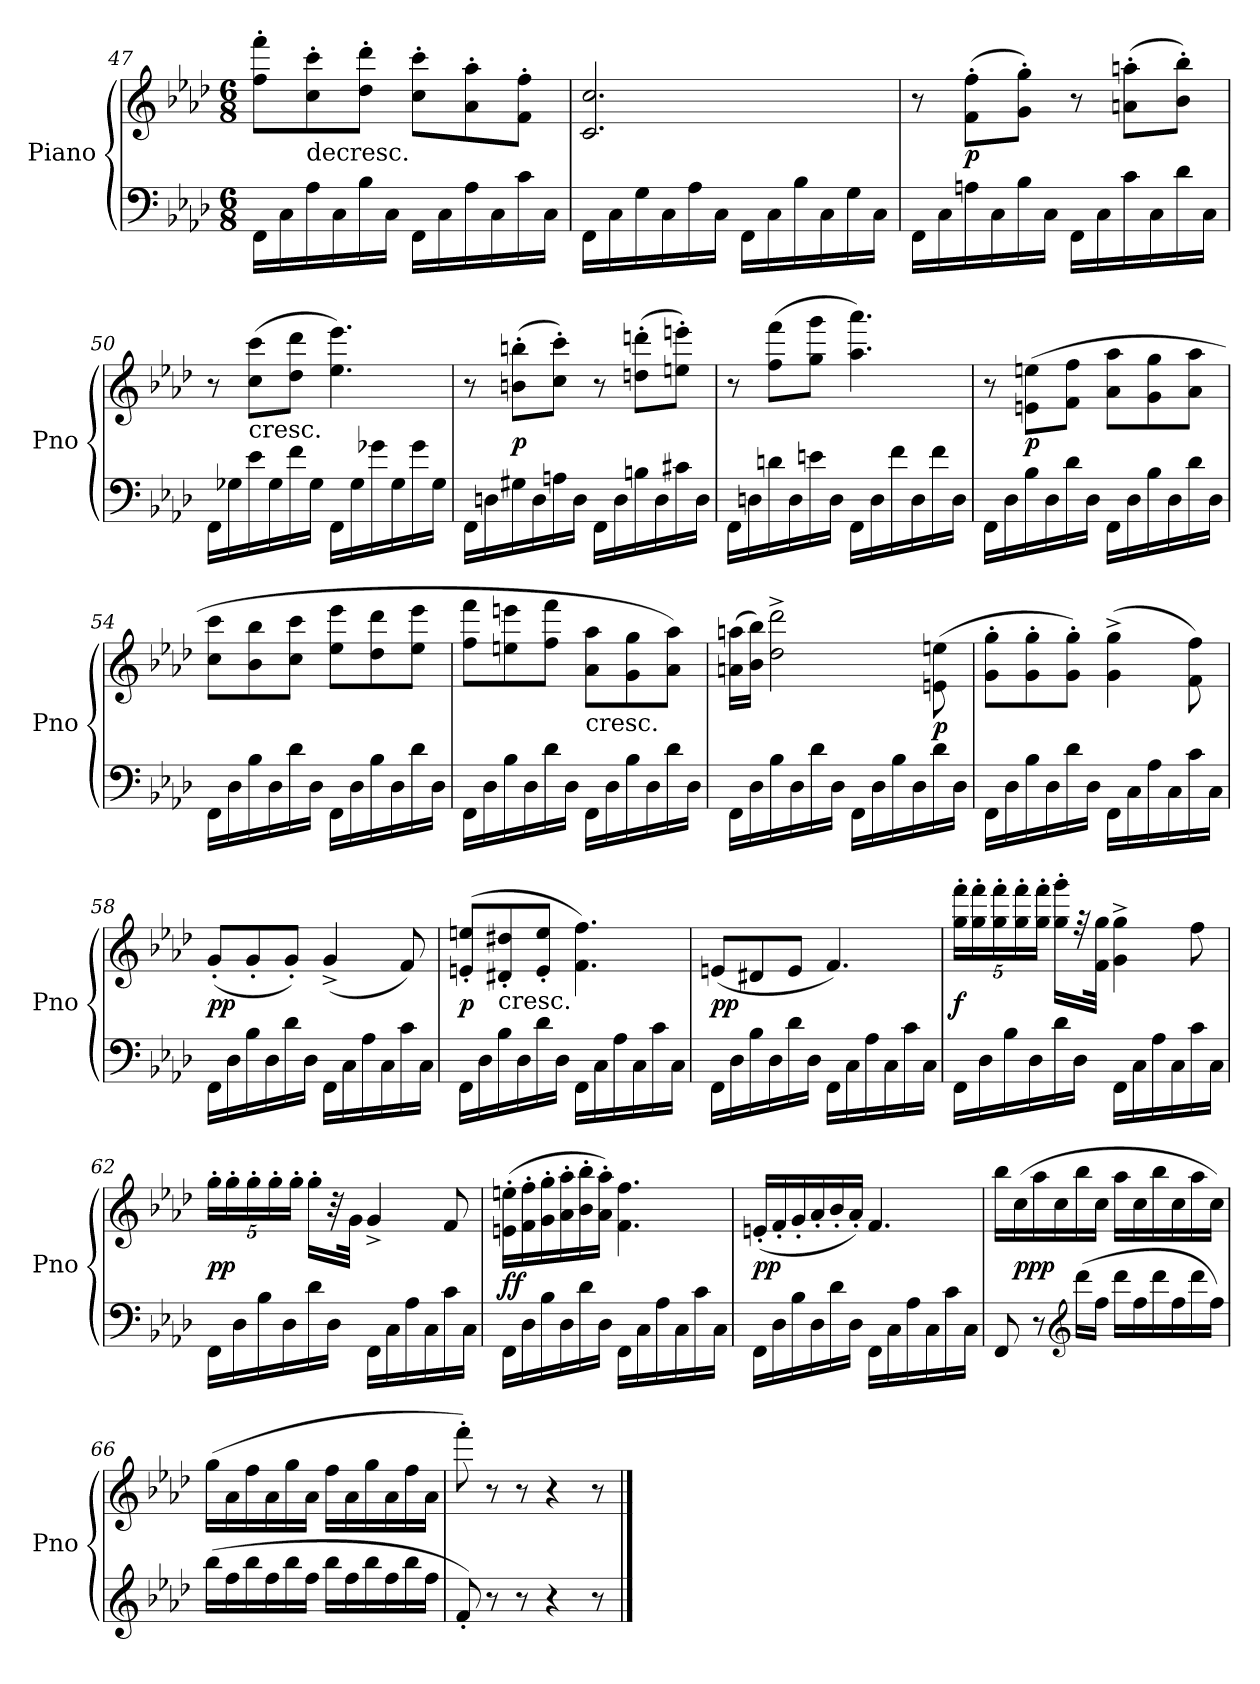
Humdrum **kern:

**kern	**kern	**dynam
*part1	*part1	*part1
*staff2	*staff1	*staff1/2
*I"Piano	*	*
*I'Pno	*	*
*clefF4	*clefG2	*
*k[b-e-a-d-]	*k[b-e-a-d-]	*
*M6/8	*M6/8	*
=47	=47	=47
16FF\LL	8ff'\ 8fff'\L	.
16C\	.	.
!	!LO:TX:c:t=decresc.	!
16A-\	8cc'\ 8ccc'\	.
16C\	.	.
16B-\	8dd-'\ 8ddd-'\J	.
16C\JJ	.	.
16FF\LL	8cc'\ 8ccc'\L	.
16C\	.	.
16A-\	8a-'\ 8aa-'\	.
16C\	.	.
16c\	8f'\ 8ff'\J	.
16C\JJ	.	.
=48	=48	=48
16FF\LL	2.c/ 2.cc/	.
16C\	.	.
16G\	.	.
16C\	.	.
16A-\	.	.
16C\JJ	.	.
16FF\LL	.	.
16C\	.	.
16B-\	.	.
16C\	.	.
16G\	.	.
16C\JJ	.	.
=49	=49	=49
16FF\LL	8r	.
16C\	.	.
16An\	(8f'\ 8ff'\L	p
16C\	.	.
16B-\	8g'\ 8gg'\J)	.
16C\JJ	.	.
16FF\LL	8r	.
16C\	.	.
16c\	(8an'\ 8aan'\L	.
16C\	.	.
16d-\	8b-'\ 8bb-'\J)	.
16C\JJ	.	.
=50	=50	=50
16FF\LL	8r	.
16G-X\	.	.
!	!LO:TX:c:t=cresc.	!
16e-\	(8cc\ 8ccc\L	.
16G-\	.	.
16f\	8dd-\ 8ddd-\J	.
16G-\JJ	.	.
16FF\LL	4.ee-\ 4.eee-\)	.
16G-\	.	.
16g-X\	.	.
16G-\	.	.
16g-\	.	.
16G-\JJ	.	.
=51	=51	=51
16FF\LL	8r	.
16Dn\	.	.
16G#X\	(8bn'\ 8bbn'\L	p
16D\	.	.
16An\	8cc'\ 8ccc'\J)	.
16D\JJ	.	.
16FF\LL	8r	.
16D\	.	.
16Bn\	(8ddn'\ 8dddn'\L	.
16D\	.	.
16c#X\	8een'\ 8eeen'\J)	.
16D\JJ	.	.
=52	=52	=52
16FF\LL	8r	.
16Dn\	.	.
16dn\	(8ff\ 8fff\L	.
16D\	.	.
16en\	8gg\ 8ggg\J	.
16D\JJ	.	.
16FF\LL	4.aa-\ 4.aaa-\)	.
16D\	.	.
16f\	.	.
16D\	.	.
16f\	.	.
16D\JJ	.	.
=53	=53	=53
16FF\LL	8r	.
16D-\	.	.
16B-\	(8en\ 8een\L	p
16D-\	.	.
16d-\	8f\ 8ff\J	.
16D-\JJ	.	.
16FF\LL	8a-\ 8aa-\L	.
16D-\	.	.
16B-\	8g\ 8gg\	.
16D-\	.	.
16d-\	8a-\ 8aa-\J	.
16D-\JJ	.	.
=54	=54	=54
16FF\LL	8cc\ 8ccc\L	.
16D-\	.	.
16B-\	8b-\ 8bb-\	.
16D-\	.	.
16d-\	8cc\ 8ccc\J	.
16D-\JJ	.	.
16FF\LL	8ee-\ 8eee-\L	.
16D-\	.	.
16B-\	8dd-\ 8ddd-\	.
16D-\	.	.
16d-\	8ee-\ 8eee-\J	.
16D-\JJ	.	.
=55	=55	=55
16FF\LL	8ff\ 8fff\L	.
16D-\	.	.
16B-\	8een\ 8eeen\	.
16D-\	.	.
16d-\	8ff\ 8fff\J	.
16D-\JJ	.	.
!	!LO:TX:c:t=cresc.	!
16FF\LL	8a-\ 8aa-\L	.
16D-\	.	.
16B-\	8g\ 8gg\	.
16D-\	.	.
16d-\	8a-\ 8aa-\J)	.
16D-\JJ	.	.
=56	=56	=56
16FF\LL	(16an\ 16aan\LL	.
16D-\	16b-\ 16bb-\JJ)	.
16B-\	2dd-^\ 2ddd-^\	.
16D-\	.	.
16d-\	.	.
16D-\JJ	.	.
16FF\LL	.	.
16D-\	.	.
16B-\	.	.
16D-\	.	.
16d-\	(8en\ 8een\	p
16D-\JJ	.	.
=57	=57	=57
16FF\LL	8g'\ 8gg'\L	.
16D-\	.	.
16B-\	8g'\ 8gg'\	.
16D-\	.	.
16d-\	8g'\ 8gg'\J)	.
16D-\JJ	.	.
16FF\LL	(4g^\ 4gg^\	.
16C\	.	.
16A-\	.	.
16C\	.	.
16c\	8f\ 8ff\)	.
16C\JJ	.	.
=58	=58	=58
16FF\LL	(8g'/L	pp
16D-\	.	.
16B-\	8g'/	.
16D-\	.	.
16d-\	8g'/J)	.
16D-\JJ	.	.
16FF\LL	(4g^/	.
16C\	.	.
16A-\	.	.
16C\	.	.
16c\	8f/)	.
16C\JJ	.	.
=59	=59	=59
16FF\LL	(8en'/ 8een'/L	p
16D-\	.	.
!	!LO:TX:c:t=cresc.	!
16B-\	8d#X'/ 8dd#X'/	.
16D-\	.	.
16d-\	8e'/ 8ee'/J	.
16D-\JJ	.	.
16FF\LL	4.f\ 4.ff\)	.
16C\	.	.
16A-\	.	.
16C\	.	.
16c\	.	.
16C\JJ	.	.
=60	=60	=60
16FF\LL	(8en/L	pp
16D-\	.	.
16B-\	8d#X/	.
16D-\	.	.
16d-\	8e/J	.
16D-\JJ	.	.
16FF\LL	4.f/)	.
16C\	.	.
16A-\	.	.
16C\	.	.
16c\	.	.
16C\JJ	.	.
=61	=61	=61
16FF\LL	20gg'\ 20fff'\LL	f
.	20gg'\ 20fff'\	.
16D-\	.	.
.	20gg'\ 20fff'\	.
16B-\	.	.
.	20gg'\ 20fff'\	.
16D-\	.	.
.	20gg'\ 20fff'\JJ	.
16d-\	16gg'\ 16ggg'\LL	.
16D-\JJ	32r	.
.	32f\ 32gg\JJk	.
16FF\LL	4g^\ 4gg^\	.
16C\	.	.
16A-\	.	.
16C\	.	.
16c\	8ff\	.
16C\JJ	.	.
=62	=62	=62
16FF\LL	20gg'\LL	pp
.	20gg'\	.
16D-\	.	.
.	20gg'\	.
16B-\	.	.
.	20gg'\	.
16D-\	.	.
.	20gg'\JJ	.
16d-\	16gg'\LL	.
16D-\JJ	32r	.
.	32g\JJk	.
16FF\LL	4g^/	.
16C\	.	.
16A-\	.	.
16C\	.	.
16c\	8f/	.
16C\JJ	.	.
=63	=63	=63
16FF\LL	(16en'\ 16een'\LL	ff
16D-\	16f'\ 16ff'\	.
16B-\	16g'\ 16gg'\	.
16D-\	16a-'\ 16aa-'\	.
16d-\	16b-'\ 16bb-'\	.
16D-\JJ	16a-'\ 16aa-'\JJ)	.
16FF\LL	4.f\ 4.ff\	.
16C\	.	.
16A-\	.	.
16C\	.	.
16c\	.	.
16C\JJ	.	.
=64	=64	=64
16FF\LL	(16en'/LL	pp
16D-\	16f'/	.
16B-\	16g'/	.
16D-\	16a-'/	.
16d-\	16b-'/	.
16D-\JJ	16a-'/JJ)	.
16FF\LL	4.f/	.
16C\	.	.
16A-\	.	.
16C\	.	.
16c\	.	.
16C\JJ	.	.
=65	=65	=65
8FF/	16bb-\LL	.
.	(16cc\	ppp
8r	16aa-\	.
.	16cc\	.
*clefG2	*	*
(16ddd-\LL	16bb-\	.
16ff\JJ	16cc\JJ	.
16ddd-\LL	16aa-\LL	.
16ff\	16cc\	.
16ddd-\	16bb-\	.
16ff\	16cc\	.
16ddd-\	16aa-\	.
16ff\JJ)	16cc\JJ)	.
=66	=66	=66
(16bb-\LL	(16gg\LL	.
16ff\	16a-\	.
16bb-\	16ff\	.
16ff\	16a-\	.
16bb-\	16gg\	.
16ff\JJ	16a-\JJ	.
16bb-\LL	16ff\LL	.
16ff\	16a-\	.
16bb-\	16gg\	.
16ff\	16a-\	.
16bb-\	16ff\	.
16ff\JJ	16a-\JJ	.
=67	=67	=67
8f'/)	8fff'\)	.
8r	8r	.
8r	8r	.
4r	4r	.
8r	8r	.
==	==	==
*-	*-	*-
